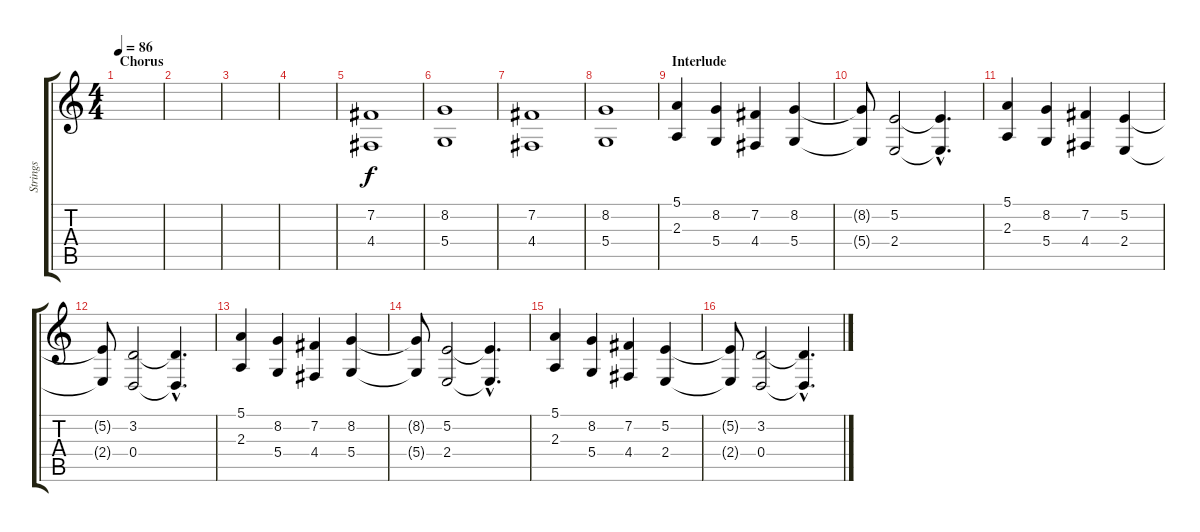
\track ("Strings" "Strings") {instrument stringensemble1}
\staff {score tabs}
\tuning (E4 B3 G3 D3 A2 D2) {hide}
\ts (4 4)
\section ("" "Chorus")
\tempo 86
\clef g2
\ks c
|
|
|
|
(7.2 4.4).1 |
(8.2 5.4).1 |
(7.2 4.4).1 |
(8.2 5.4).1 |
\section ("" "Interlude")
(5.1 2.3).4 (8.2 5.4).4 (7.2 4.4).4 (8.2 5.4).4 |
(8.2{t} 5.4{t}).8 (5.2 2.4).2 (5.2{hac t} 2.4{hac t}).4{d} |
(5.1 2.3).4 (8.2 5.4).4 (7.2 4.4).4 (5.2 2.4).4 |
(5.2{t} 2.4{t}).8 (3.2 0.4).2 (3.2{hac t} 0.4{hac t}).4{d} |
(5.1 2.3).4 (8.2 5.4).4 (7.2 4.4).4 (8.2 5.4).4 |
(8.2{t} 5.4{t}).8 (5.2 2.4).2 (5.2{hac t} 2.4{hac t}).4{d} |
(5.1 2.3).4 (8.2 5.4).4 (7.2 4.4).4 (5.2 2.4).4 |
(5.2{t} 2.4{t}).8 (3.2 0.4).2 (3.2{hac t} 0.4{hac t}).4{d}
